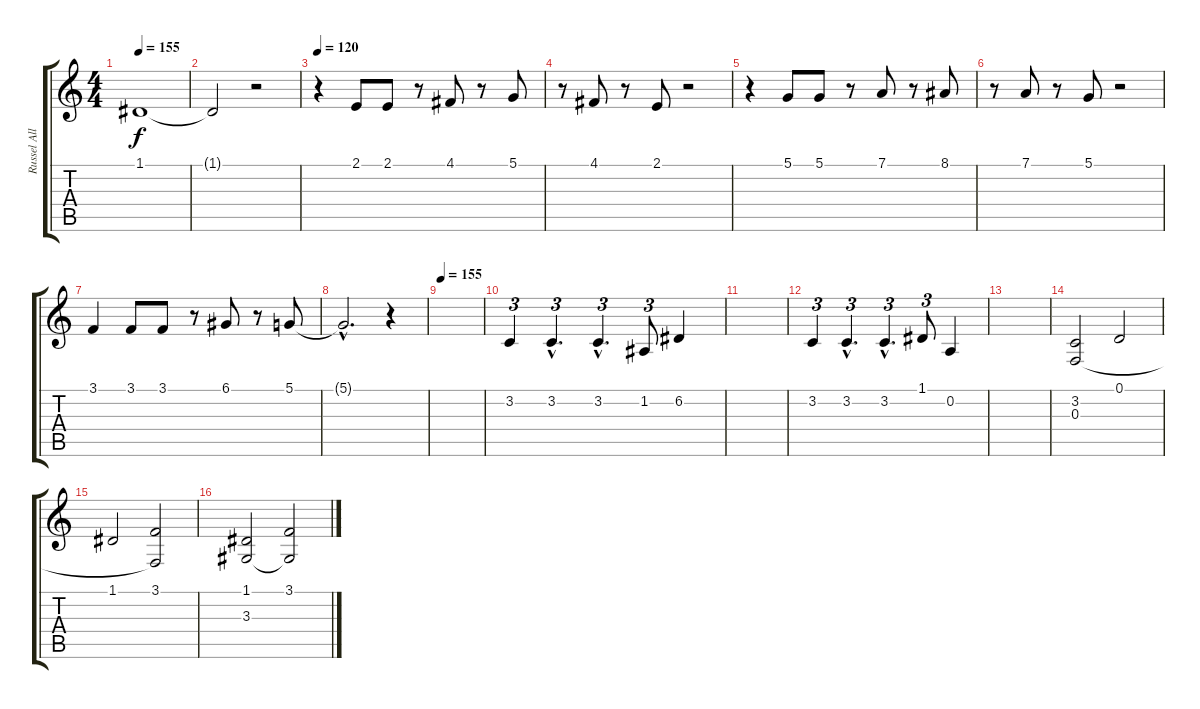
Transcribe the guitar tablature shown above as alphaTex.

\track ("Russel Allen - CHANT" "Russel All") {instrument choiraahs}
\staff {score tabs}
\tuning (D4 A3 F3 C3 G2 D2) {hide}
\ts (4 4)
\tempo 155
\clef g2
\ks c
1.1.1{dy f} |
1.1{t}.2 r.2 |
\tempo 120
r.4 2.1.8 2.1.8 r.8 4.1.8 r.8 5.1.8 |
r.8 4.1.8 r.8 2.1.8 r.2 |
r.4 5.1.8 5.1.8 r.8 7.1.8 r.8 8.1.8 |
r.8 7.1.8 r.8 5.1.8 r.2 |
3.1.4 3.1.8 3.1.8 r.8 6.1.8 r.8 5.1.8 |
5.1{hac t}.2{d} r.4 |
\tempo 155
|
3.2.4{tu (3 2)} 3.2{hac}.4{d tu (3 2)} 3.2{hac}.4{d tu (3 2)} 1.2.8{tu (3 2)} 6.2.4 |
|
3.2.4{tu (3 2)} 3.2{hac}.4{d tu (3 2)} 3.2{hac}.4{d tu (3 2)} 1.1.8{tu (3 2)} 0.2.4 |
|
(3.2 0.3).2 0.1.2 |
1.1.2 (3.1 0.3{t}).2 |
(1.1 3.3).2 (3.1 3.3{t}).2
